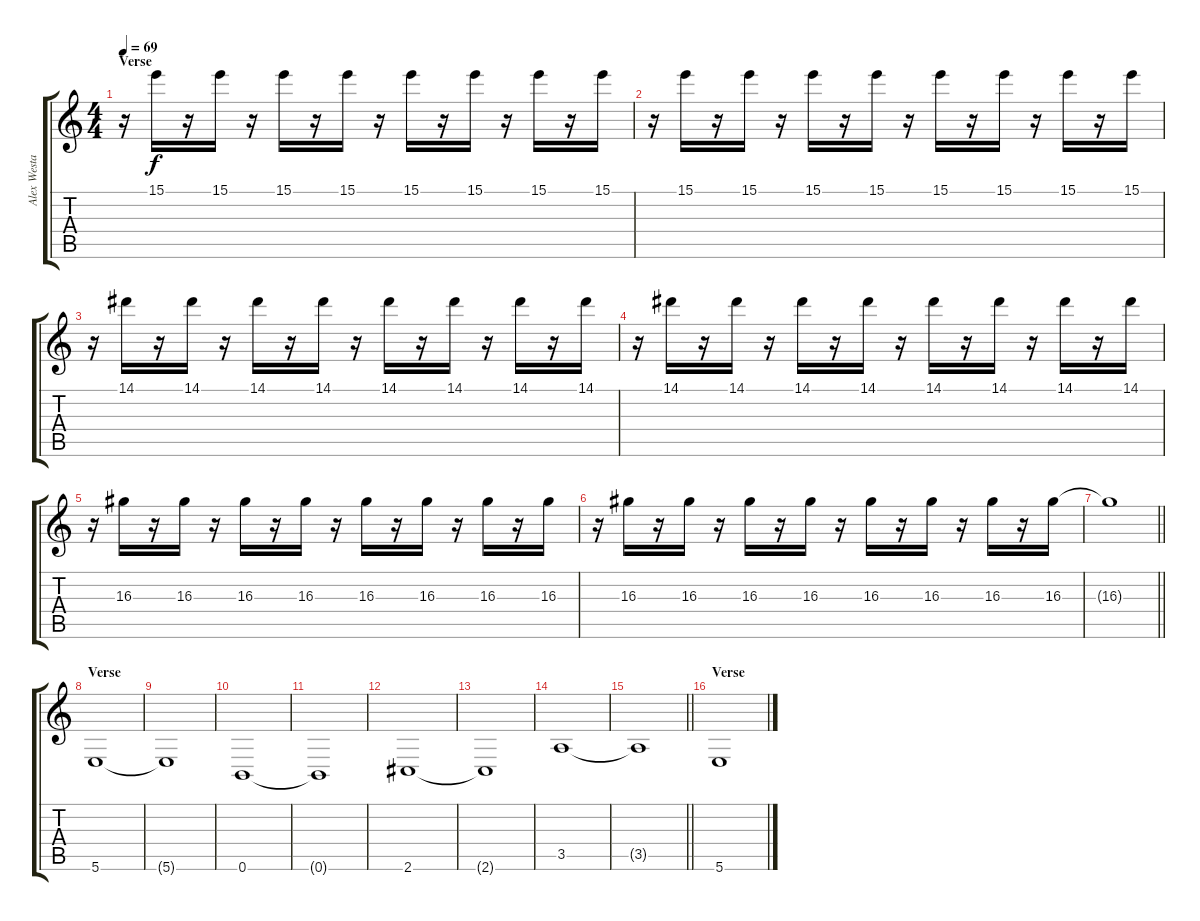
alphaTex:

\track ("Alex Westaway" "Alex Westa") {instrument electricguitarjazz}
\staff {score tabs}
\tuning (Db4 Ab3 E3 B2 Gb2 B1) {hide}
\ts (4 4)
\section ("" "Verse")
\tempo 69
\clef g2
\ks c
r.16{dy f} 15.1.16 r.16 15.1.16 r.16 15.1.16 r.16 15.1.16 r.16 15.1.16 r.16 15.1.16 r.16 15.1.16 r.16 15.1.16 |
r.16 15.1.16 r.16 15.1.16 r.16 15.1.16 r.16 15.1.16 r.16 15.1.16 r.16 15.1.16 r.16 15.1.16 r.16 15.1.16 |
r.16 14.1.16 r.16 14.1.16 r.16 14.1.16 r.16 14.1.16 r.16 14.1.16 r.16 14.1.16 r.16 14.1.16 r.16 14.1.16 |
r.16 14.1.16 r.16 14.1.16 r.16 14.1.16 r.16 14.1.16 r.16 14.1.16 r.16 14.1.16 r.16 14.1.16 r.16 14.1.16 |
r.16 16.3.16 r.16 16.3.16 r.16 16.3.16 r.16 16.3.16 r.16 16.3.16 r.16 16.3.16 r.16 16.3.16 r.16 16.3.16 |
r.16 16.3.16 r.16 16.3.16 r.16 16.3.16 r.16 16.3.16 r.16 16.3.16 r.16 16.3.16 r.16 16.3.16 r.16 16.3.16 |
\barLineRight lightlight
16.3{t}.1 |
\section ("" "Verse")
5.6.1{volume 8 instrument distortionguitar} |
5.6{t}.1 |
0.6.1 |
0.6{t}.1 |
2.6.1 |
2.6{t}.1 |
3.5.1 |
\barLineRight lightlight
3.5{t}.1 |
\section ("" "Verse")
5.6.1
